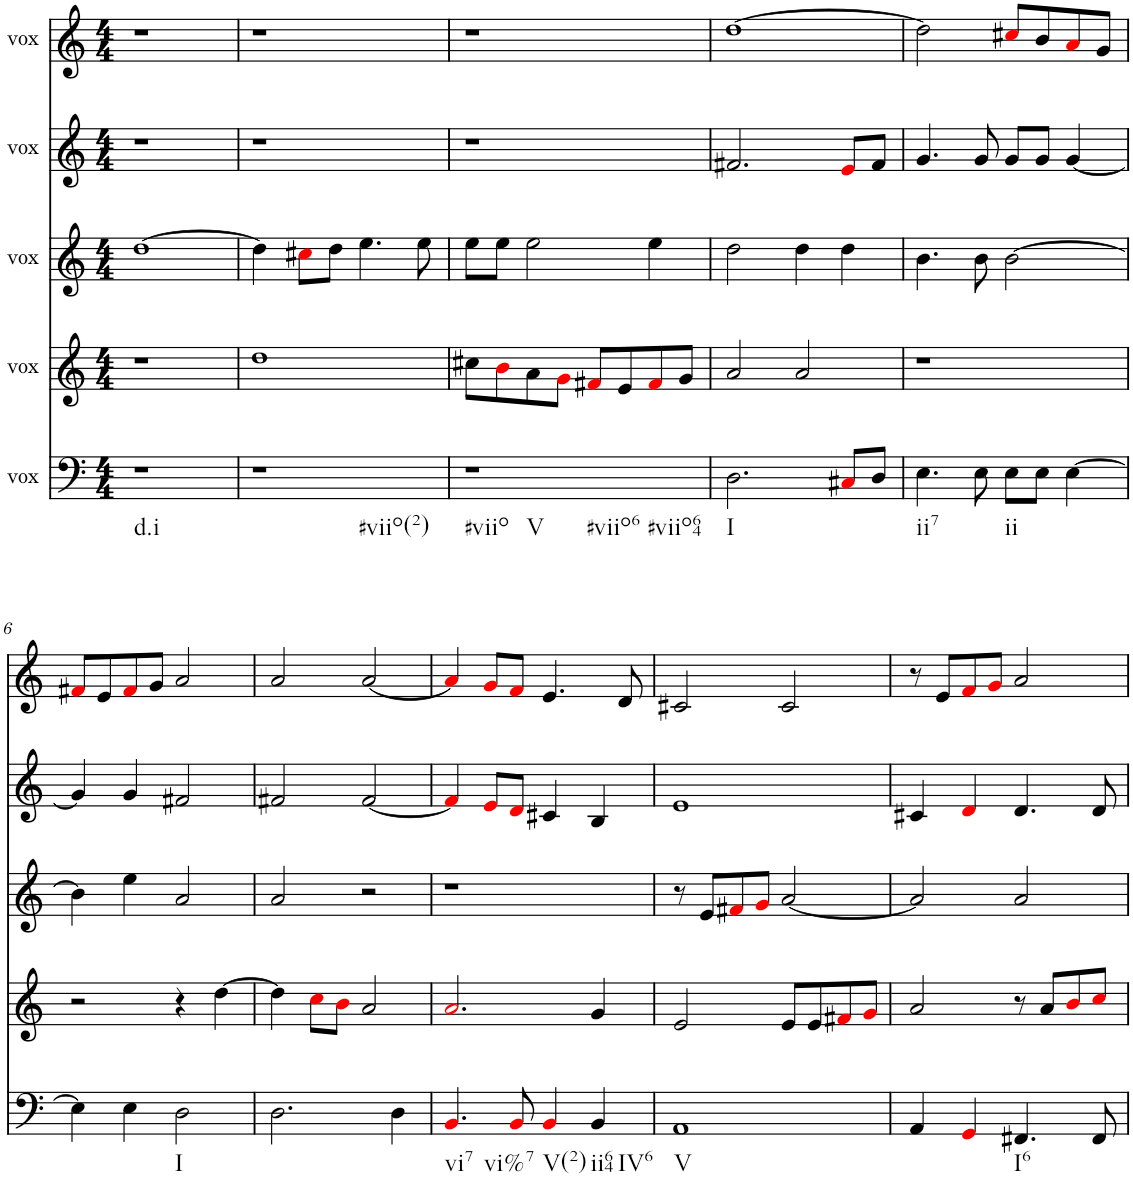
**kern	**kern	**kern	**kern	**kern
*part5	*part4	*part3	*part2	*part1
*staff5	*staff4	*staff3	*staff2	*staff1
*I"vox	*I"vox	*I"vox	*I"vox	*I"vox
*clefF4	*clefG2	*clefG2	*clefG2	*clefG2
*k[]	*k[]	*k[]	*k[]	*k[]
*M4/4	*M4/4	*M4/4	*M4/4	*M4/4
=1	=1	=1	=1	=1
!LO:TX:b:t=d.i	!	!	!	!
1r	1r	[1dd	1r	1r
=2	=2	=2	=2	=2
!LO:TX:b:t=#viio(2)	!	!	!	!
1r	1dd	4dd\]	1r	1r
.	.	8cc#Xi\L	.	.
.	.	8dd\J	.	.
.	.	4.ee\	.	.
.	.	8ee\	.	.
=3	=3	=3	=3	=3
!LO:TX:b:t=#viio	!	!	!	!
!LO:TX:b:t=V	!	!	!	!
!LO:TX:b:t=#viio6	!	!	!	!
!LO:TX:b:t=#viio64	!	!	!	!
1r	8cc#X\L	8ee\L	1r	1r
.	8bi\	8ee\J	.	.
.	8a\	2ee\	.	.
.	8gi\J	.	.	.
.	8f#Xi/L	.	.	.
.	8e/	.	.	.
.	8f#i/	4ee\	.	.
.	8g/J	.	.	.
=4	=4	=4	=4	=4
!LO:TX:b:t=I	!	!	!	!
2.D\	2a/	2dd\	2.f#X/	[1dd
.	2a/	4dd\	.	.
8C#Xi/L	.	4dd\	8ei/L	.
8D/J	.	.	8f#/J	.
=5	=5	=5	=5	=5
!LO:TX:b:t=ii7	!	!	!	!
4.E\	1r	4.b\	4.g/	2dd\]
8E\	.	8b\	8g/	.
!LO:TX:b:t=ii	!	!	!	!
8E\L	.	[2b\	8g/L	8cc#Xi/L
8E\J	.	.	8g/J	8b/
[4E\	.	.	[4g/	8ai/
.	.	.	.	8g/J
!!LO:LB:g=z
=6	=6	=6	=6	=6
4E\]	2r	4b\]	4g/]	8f#Xi/L
.	.	.	.	8e/
4E\	.	4ee\	4g/	8f#i/
.	.	.	.	8g/J
!LO:TX:b:t=I	!	!	!	!
2D\	4r	2a/	2f#X/	2a/
.	[4dd\	.	.	.
=7	=7	=7	=7	=7
2.D\	4dd\]	2a/	2f#X/	2a/
.	8cci\L	.	.	.
.	8bi\J	.	.	.
.	2a/	2r	[2f#/	[2a/
4D\	.	.	.	.
=8	=8	=8	=8	=8
!LO:TX:b:t=vi7	!	!	!	!
!LO:TX:b:t=vi%7	!	!	!	!
4.BBi/	2.ai/	1r	4f#i/]	4ai/]
.	.	.	8ei/L	8gi/L
8BBi/	.	.	8di/J	8fi/J
!LO:TX:b:t=V(2)	!	!	!	!
4BBi/	.	.	4c#X/	4.e/
!LO:TX:b:t=ii64	!	!	!	!
!LO:TX:b:t=IV6	!	!	!	!
4BB/	4g/	.	4B/	.
.	.	.	.	8d/
=9	=9	=9	=9	=9
!LO:TX:b:t=V	!	!	!	!
1AA	2e/	8r	1e	2c#X/
.	.	8e/L	.	.
.	.	8f#Xi/	.	.
.	.	8gi/J	.	.
.	8e/L	[2a/	.	2c#/
.	8e/	.	.	.
.	8f#Xi/	.	.	.
.	8gi/J	.	.	.
=10	=10	=10	=10	=10
4AA/	2a/	2a/]	4c#X/	8r
.	.	.	.	8e/L
4GGi/	.	.	4di/	8fi/
.	.	.	.	8gi/J
!LO:TX:b:t=I6	!	!	!	!
4.FF#X/	8r	2a/	4.d/	2a/
.	8a/L	.	.	.
.	8bi/	.	.	.
8FF#/	8cci/J	.	8d/	.
=	=	=	=	=
*-	*-	*-	*-	*-
